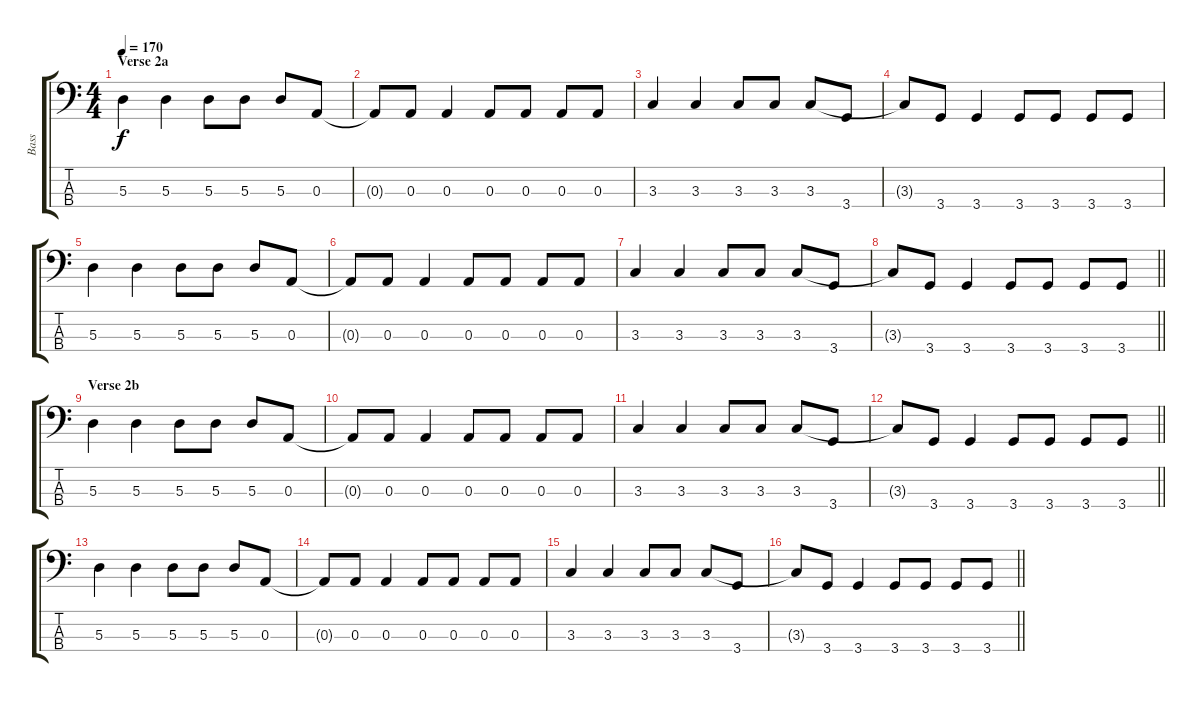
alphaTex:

\track ("Bass" "Bass") {instrument electricbassfinger}
\staff {score tabs}
\tuning (G2 D2 A1 E1) {hide}
\ts (4 4)
\section ("" "Verse 2a")
\tempo 170
\clef f4
\ks c
5.3.4{dy f} 5.3.4 5.3.8 5.3.8 5.3.8 0.3.8 |
0.3{t}.8 0.3.8 0.3.4 0.3.8 0.3.8 0.3.8 0.3.8 |
3.3.4 3.3.4 3.3.8 3.3.8 3.3.8 3.4.8 |
3.3{t}.8 3.4.8 3.4.4 3.4.8 3.4.8 3.4.8 3.4.8 |
5.3.4 5.3.4 5.3.8 5.3.8 5.3.8 0.3.8 |
0.3{t}.8 0.3.8 0.3.4 0.3.8 0.3.8 0.3.8 0.3.8 |
3.3.4 3.3.4 3.3.8 3.3.8 3.3.8 3.4.8 |
\barLineRight lightlight
3.3{t}.8 3.4.8 3.4.4 3.4.8 3.4.8 3.4.8 3.4.8 |
\section ("" "Verse 2b")
5.3.4 5.3.4 5.3.8 5.3.8 5.3.8 0.3.8 |
0.3{t}.8 0.3.8 0.3.4 0.3.8 0.3.8 0.3.8 0.3.8 |
3.3.4 3.3.4 3.3.8 3.3.8 3.3.8 3.4.8 |
\barLineRight lightlight
3.3{t}.8 3.4.8 3.4.4 3.4.8 3.4.8 3.4.8 3.4.8 |
5.3.4 5.3.4 5.3.8 5.3.8 5.3.8 0.3.8 |
0.3{t}.8 0.3.8 0.3.4 0.3.8 0.3.8 0.3.8 0.3.8 |
3.3.4 3.3.4 3.3.8 3.3.8 3.3.8 3.4.8 |
\barLineRight lightlight
3.3{t}.8 3.4.8 3.4.4 3.4.8 3.4.8 3.4.8 3.4.8
